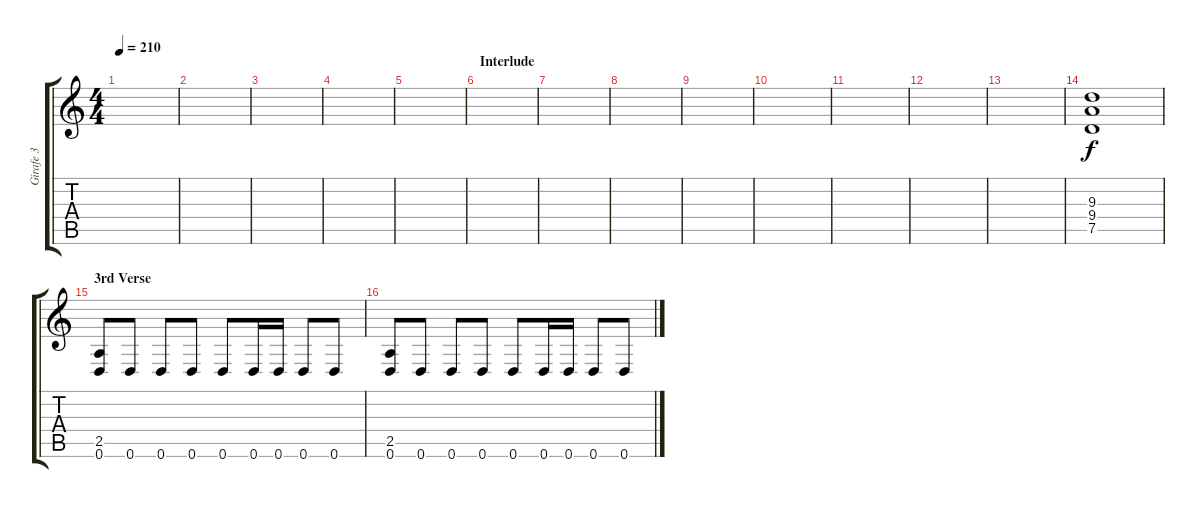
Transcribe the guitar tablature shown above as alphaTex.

\track ("Girafe 3" "Girafe 3") {instrument distortionguitar}
\staff {score tabs}
\tuning (D4 A3 F3 C3 G2 D2) {hide}
\ts (4 4)
\tempo 210
\clef g2
\ks c
|
|
|
|
|
\section ("" "Interlude")
|
|
|
|
|
|
|
|
(9.3 9.4 7.5).1 |
\section ("" "3rd Verse")
(2.5 0.6).8 0.6.8 0.6.8 0.6.8 0.6.8 0.6.16 0.6.16 0.6.8 0.6.8 |
(2.5 0.6).8 0.6.8 0.6.8 0.6.8 0.6.8 0.6.16 0.6.16 0.6.8 0.6.8
